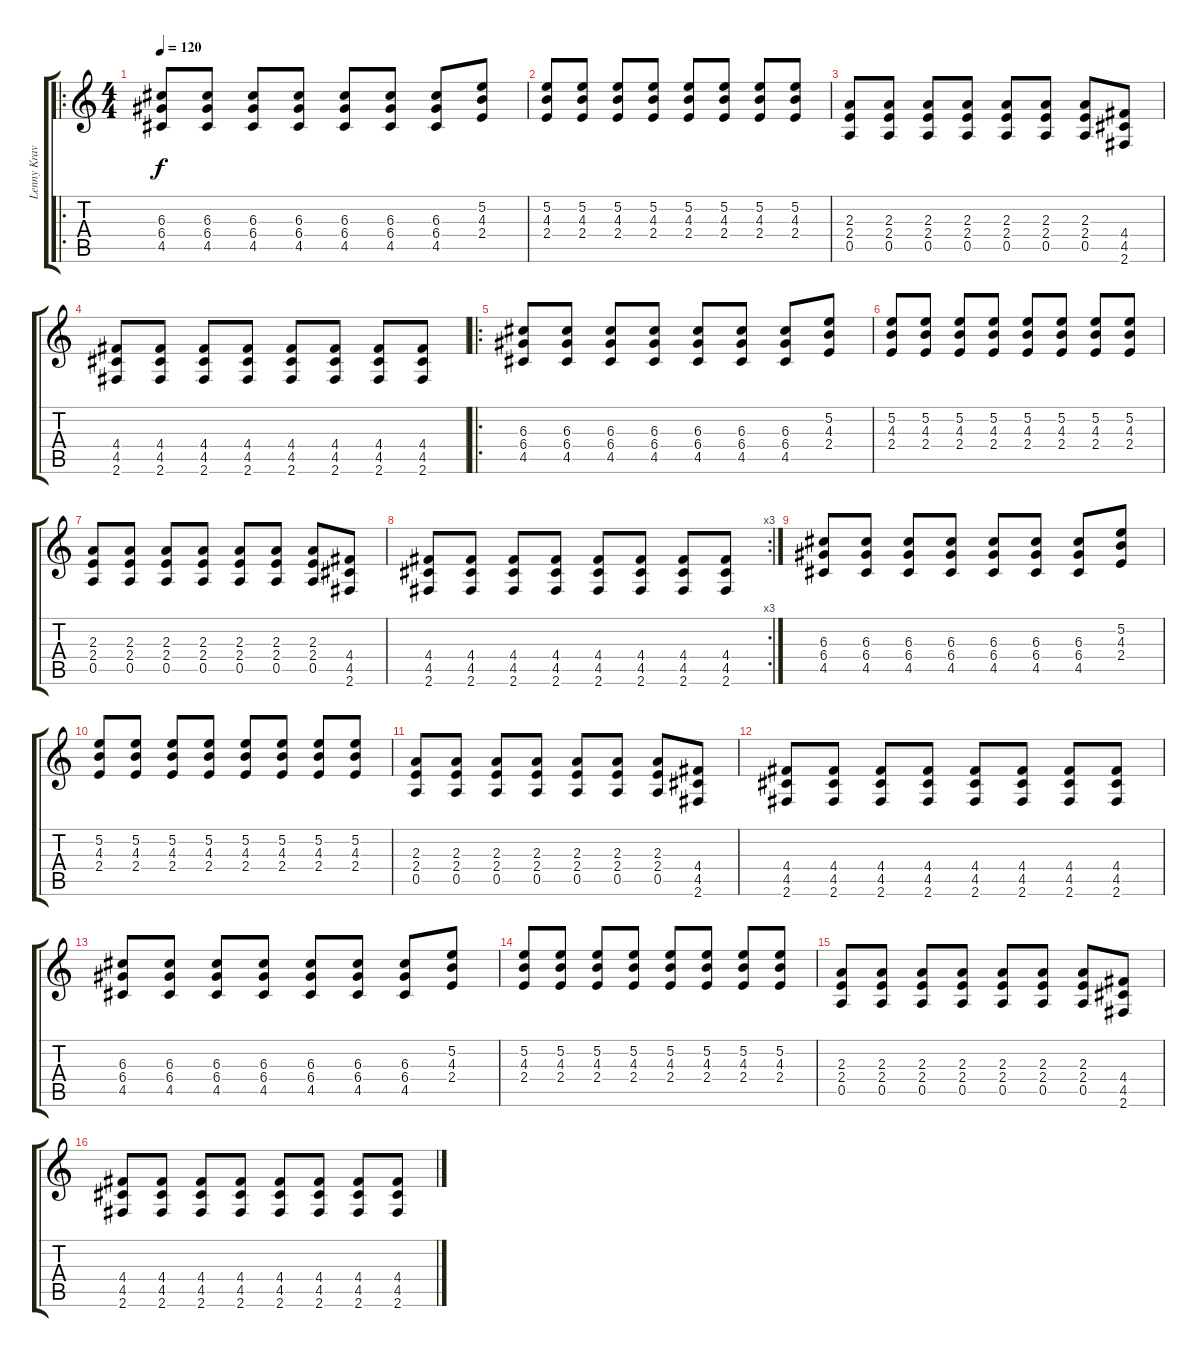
\track ("Lenny Kravitz" "Lenny Krav") {instrument overdrivenguitar}
\staff {score tabs}
\tuning (E4 B3 G3 D3 A2 E2) {hide}
\ro
\ts (4 4)
\tempo 120
\clef g2
\ks c
(6.3 6.4 4.5).8{dy f volume 16 instrument overdrivenguitar} (6.3 6.4 4.5).8 (6.3 6.4 4.5).8 (6.3 6.4 4.5).8 (6.3 6.4 4.5).8 (6.3 6.4 4.5).8 (6.3 6.4 4.5).8 (5.2 4.3 2.4).8 |
(5.2 4.3 2.4).8 (5.2 4.3 2.4).8 (5.2 4.3 2.4).8 (5.2 4.3 2.4).8 (5.2 4.3 2.4).8 (5.2 4.3 2.4).8 (5.2 4.3 2.4).8 (5.2 4.3 2.4).8 |
(2.3 2.4 0.5).8 (2.3 2.4 0.5).8 (2.3 2.4 0.5).8 (2.3 2.4 0.5).8 (2.3 2.4 0.5).8 (2.3 2.4 0.5).8 (2.3 2.4 0.5).8 (4.4 4.5 2.6).8 |
(4.4 4.5 2.6).8 (4.4 4.5 2.6).8 (4.4 4.5 2.6).8 (4.4 4.5 2.6).8 (4.4 4.5 2.6).8 (4.4 4.5 2.6).8 (4.4 4.5 2.6).8 (4.4 4.5 2.6).8 |
\ro
(6.3 6.4 4.5).8{instrument overdrivenguitar} (6.3 6.4 4.5).8 (6.3 6.4 4.5).8 (6.3 6.4 4.5).8 (6.3 6.4 4.5).8 (6.3 6.4 4.5).8 (6.3 6.4 4.5).8 (5.2 4.3 2.4).8 |
(5.2 4.3 2.4).8 (5.2 4.3 2.4).8 (5.2 4.3 2.4).8 (5.2 4.3 2.4).8 (5.2 4.3 2.4).8 (5.2 4.3 2.4).8 (5.2 4.3 2.4).8 (5.2 4.3 2.4).8 |
(2.3 2.4 0.5).8 (2.3 2.4 0.5).8 (2.3 2.4 0.5).8 (2.3 2.4 0.5).8 (2.3 2.4 0.5).8 (2.3 2.4 0.5).8 (2.3 2.4 0.5).8 (4.4 4.5 2.6).8 |
\rc 3
(4.4 4.5 2.6).8 (4.4 4.5 2.6).8 (4.4 4.5 2.6).8 (4.4 4.5 2.6).8 (4.4 4.5 2.6).8 (4.4 4.5 2.6).8 (4.4 4.5 2.6).8 (4.4 4.5 2.6).8 |
(6.3 6.4 4.5).8{instrument overdrivenguitar} (6.3 6.4 4.5).8 (6.3 6.4 4.5).8 (6.3 6.4 4.5).8 (6.3 6.4 4.5).8 (6.3 6.4 4.5).8 (6.3 6.4 4.5).8 (5.2 4.3 2.4).8 |
(5.2 4.3 2.4).8 (5.2 4.3 2.4).8 (5.2 4.3 2.4).8 (5.2 4.3 2.4).8 (5.2 4.3 2.4).8 (5.2 4.3 2.4).8 (5.2 4.3 2.4).8 (5.2 4.3 2.4).8 |
(2.3 2.4 0.5).8 (2.3 2.4 0.5).8 (2.3 2.4 0.5).8 (2.3 2.4 0.5).8 (2.3 2.4 0.5).8 (2.3 2.4 0.5).8 (2.3 2.4 0.5).8 (4.4 4.5 2.6).8 |
(4.4 4.5 2.6).8 (4.4 4.5 2.6).8 (4.4 4.5 2.6).8 (4.4 4.5 2.6).8 (4.4 4.5 2.6).8 (4.4 4.5 2.6).8 (4.4 4.5 2.6).8 (4.4 4.5 2.6).8 |
(6.3 6.4 4.5).8{instrument overdrivenguitar} (6.3 6.4 4.5).8 (6.3 6.4 4.5).8 (6.3 6.4 4.5).8 (6.3 6.4 4.5).8 (6.3 6.4 4.5).8 (6.3 6.4 4.5).8 (5.2 4.3 2.4).8 |
(5.2 4.3 2.4).8 (5.2 4.3 2.4).8 (5.2 4.3 2.4).8 (5.2 4.3 2.4).8 (5.2 4.3 2.4).8 (5.2 4.3 2.4).8 (5.2 4.3 2.4).8 (5.2 4.3 2.4).8 |
(2.3 2.4 0.5).8 (2.3 2.4 0.5).8 (2.3 2.4 0.5).8 (2.3 2.4 0.5).8 (2.3 2.4 0.5).8 (2.3 2.4 0.5).8 (2.3 2.4 0.5).8 (4.4 4.5 2.6).8 |
(4.4 4.5 2.6).8 (4.4 4.5 2.6).8 (4.4 4.5 2.6).8 (4.4 4.5 2.6).8 (4.4 4.5 2.6).8 (4.4 4.5 2.6).8 (4.4 4.5 2.6).8 (4.4 4.5 2.6).8
